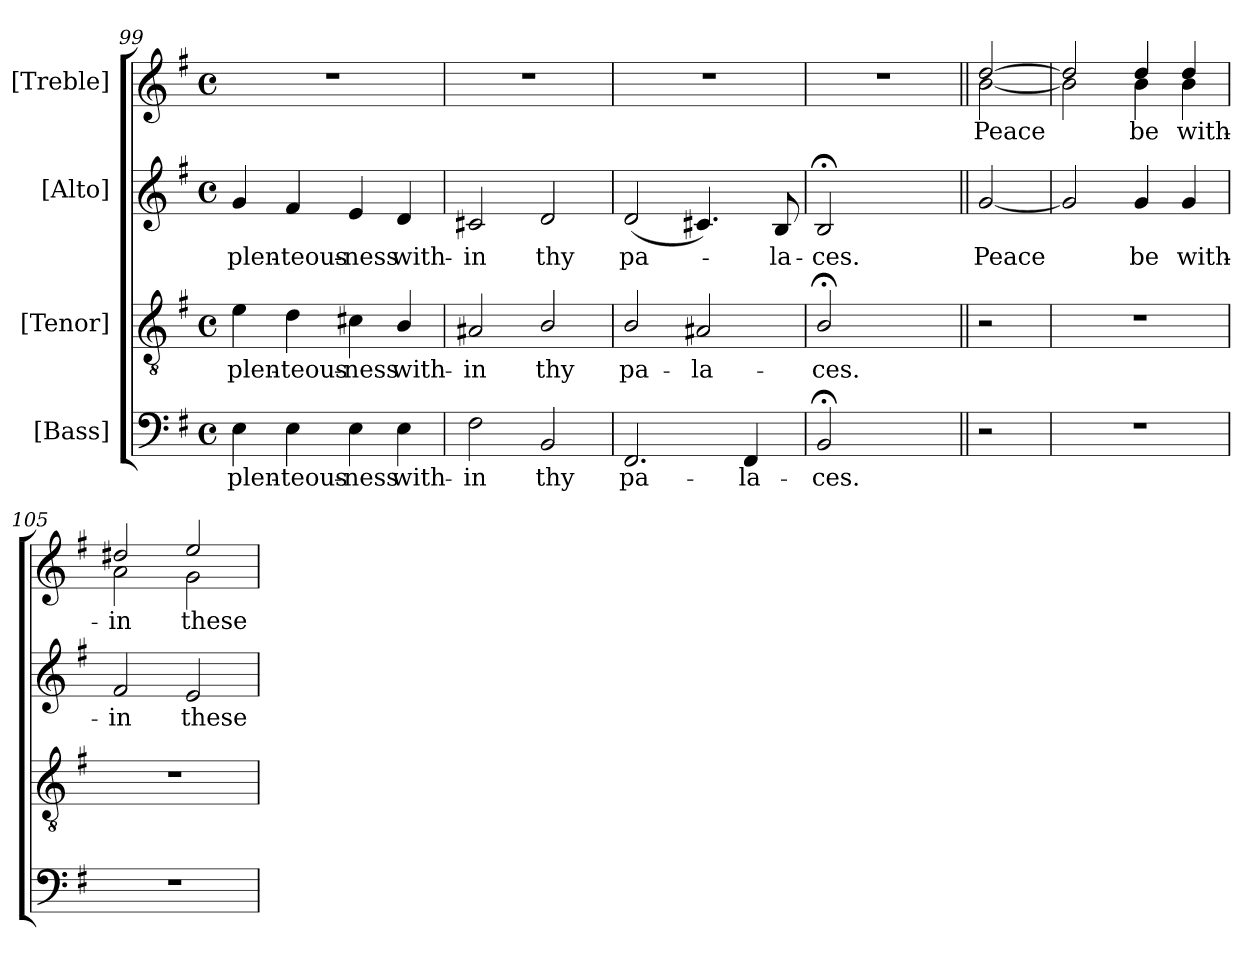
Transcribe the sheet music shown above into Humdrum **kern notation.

**kern	**text	**kern	**text	**kern	**text	**kern	**text
*part4	*part4	*part3	*part3	*part2	*part2	*part1	*part1
*staff4	*staff4	*staff3	*staff3	*staff2	*staff2	*staff1	*staff1
*I"[Bass]	*	*I"[Tenor]	*	*I"[Alto]	*	*I"[Treble]	*
*clefF4	*	*clefGv2	*	*clefG2	*	*clefG2	*
*	*	*ITrd7c12	*	*	*	*	*
*k[f#]	*	*k[f#]	*	*k[f#]	*	*k[f#]	*
*e:	*	*e:	*	*e:	*	*e:	*
*M4/4	*	*M4/4	*	*M4/4	*	*M4/4	*
*met(c)	*	*met(c)	*	*met(c)	*	*met(c)	*
=99	=99	=99	=99	=99	=99	=99	=99
!	!LO:LY:b:color=#000000	!	!	!	!	!	!
!	!	!	!LO:LY:b:color=#000000	!	!	!	!
!	!	!	!	!	!LO:LY:b:color=#000000	!	!
4Ei\	plen-	4Ei\	plen-	4gi/	plen-	1r	.
!	!LO:LY:b:color=#000000	!	!	!	!	!	!
!	!	!	!LO:LY:b:color=#000000	!	!	!	!
!	!	!	!	!	!LO:LY:b:color=#000000	!	!
4Ei\	-teous-	4Di\	-teous-	4f#i/	-teous-	.	.
!	!LO:LY:b:color=#000000	!	!	!	!	!	!
!	!	!	!LO:LY:b:color=#000000	!	!	!	!
!	!	!	!	!	!LO:LY:b:color=#000000	!	!
4Ei\	-ness	4C#Xi\	-ness	4ei/	-ness	.	.
!	!LO:LY:b:color=#000000	!	!	!	!	!	!
!	!	!	!LO:LY:b:color=#000000	!	!	!	!
!	!	!	!	!	!LO:LY:b:color=#000000	!	!
4Ei\	with-	4BBi/	with-	4di/	with-	.	.
=100	=100	=100	=100	=100	=100	=100	=100
!	!LO:LY:b:color=#000000	!	!	!	!	!	!
!	!	!	!LO:LY:b:color=#000000	!	!	!	!
!	!	!	!	!	!LO:LY:b:color=#000000	!	!
2F#i\	-in	2AA#Xi/	-in	2c#Xi/	-in	1r	.
!	!LO:LY:b:color=#000000	!	!	!	!	!	!
!	!	!	!LO:LY:b:color=#000000	!	!	!	!
!	!	!	!	!	!LO:LY:b:color=#000000	!	!
2BBi/	thy	2BBi/	thy	2di/	thy	.	.
=101	=101	=101	=101	=101	=101	=101	=101
!	!LO:LY:b:color=#000000	!	!	!	!	!	!
!	!	!	!LO:LY:b:color=#000000	!	!	!	!
!	!	!	!	!	!LO:LY:b:color=#000000	!	!
2.FF#i/	pa-	2BBi/	pa-	(2di/	pa-	1r	.
!	!	!	!LO:LY:b:color=#000000	!	!	!	!
.	.	2AA#Xi/	-la-	4.c#Xi/)	.	.	.
!	!LO:LY:b:color=#000000	!	!	!	!	!	!
4FF#i/	-la-	.	.	.	.	.	.
!	!	!	!	!	!LO:LY:b:color=#000000	!	!
.	.	.	.	8Bi/	-la-	.	.
=102	=102	=102	=102	=102	=102	=102	=102
!	!LO:LY:b:color=#000000	!	!	!	!	!	!
!	!	!	!LO:LY:b:color=#000000	!	!	!	!
!	!	!	!	!	!LO:LY:b:color=#000000	!LO:N:vis=1	!
2BB;i/	-ces.	2BB;i/	-ces.	2B;i/	-ces.	1r	.
2ryy	.	2ryy	.	2ryy	.	.	.
!!LO:PB:g=z
=103||	=103||	=103||	=103||	=103||	=103||	=103||	=103||
!	!	!	!	!	!LO:LY:b:color=#000000	!	!
!	!	!	!	!	!	!LO:TX:a:t=Slow	!
!	!	!	!	!	!	!	!LO:LY:b:color=#000000
*	*	*	*	*	*	*^	*
2r	.	2r	.	[2gi/	Peace	[2ddi/	[2bi\	Peace
=104	=104	=104	=104	=104	=104	=104	=104	=104
1r	.	1r	.	2gi/]	.	2ddi/]	2bi\]	.
!	!	!	!	!	!LO:LY:b:color=#000000	!	!	!
!	!	!	!	!	!	!	!	!LO:LY:b:color=#000000
.	.	.	.	4gi/	be	4ddi/	4bi\	be
!	!	!	!	!	!LO:LY:b:color=#000000	!	!	!
!	!	!	!	!	!	!	!	!LO:LY:b:color=#000000
.	.	.	.	4gi/	with-	4ddi/	4bi\	with-
=105	=105	=105	=105	=105	=105	=105	=105	=105
!	!	!	!	!	!LO:LY:b:color=#000000	!	!	!
!	!	!	!	!	!	!	!	!LO:LY:b:color=#000000
1r	.	1r	.	2f#i/	-in	2dd#Xi/	2ai\	-in
!	!	!	!	!	!LO:LY:b:color=#000000	!	!	!
!	!	!	!	!	!	!	!	!LO:LY:b:color=#000000
.	.	.	.	2ei/	these	2eei/	2gi\	these
*	*	*	*	*	*	*v	*v	*
=	=	=	=	=	=	=	=
*-	*-	*-	*-	*-	*-	*-	*-
